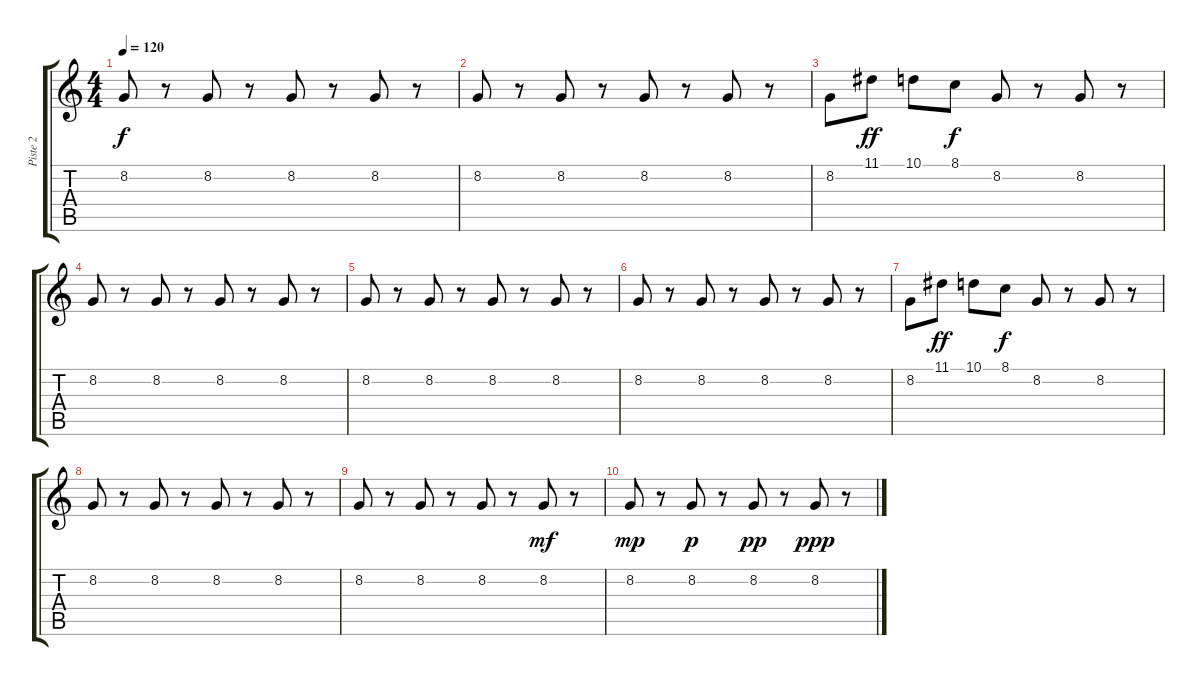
\track ("Piste 2" "Piste 2") {instrument fx1rain}
\staff {score tabs}
\tuning (E4 B3 G3 D3 A2 E2) {hide}
\ts (4 4)
\tempo 120
\clef g2
\ks c
8.2.8{dy f} r.8 8.2.8 r.8 8.2.8 r.8 8.2.8 r.8 |
8.2.8 r.8 8.2.8 r.8 8.2.8 r.8 8.2.8 r.8 |
8.2.8 11.1.8{dy ff} 10.1.8 8.1.8{dy f} 8.2.8 r.8 8.2.8 r.8 |
8.2.8 r.8 8.2.8 r.8 8.2.8 r.8 8.2.8 r.8 |
8.2.8 r.8 8.2.8 r.8 8.2.8 r.8 8.2.8 r.8 |
8.2.8 r.8 8.2.8 r.8 8.2.8 r.8 8.2.8 r.8 |
8.2.8 11.1.8{dy ff} 10.1.8 8.1.8{dy f} 8.2.8 r.8 8.2.8 r.8 |
8.2.8 r.8 8.2.8 r.8 8.2.8 r.8 8.2.8 r.8 |
8.2.8 r.8 8.2.8 r.8 8.2.8 r.8 8.2.8{dy mf} r.8 |
8.2.8{dy mp} r.8 8.2.8{dy p} r.8 8.2.8{dy pp} r.8 8.2.8{dy ppp} r.8
